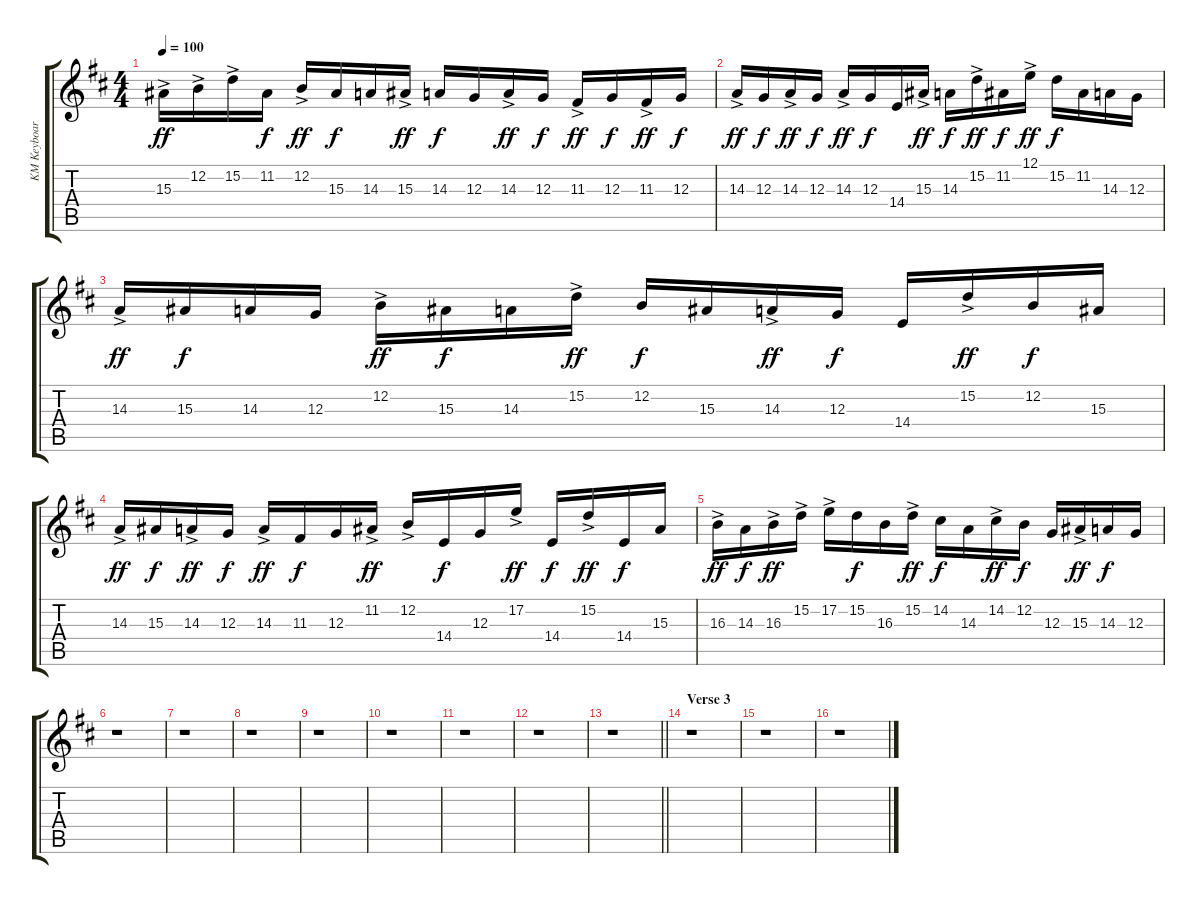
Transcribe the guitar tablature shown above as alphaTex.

\track ("KM Keyboards" "KM Keyboar") {instrument lead5charang}
\staff {score tabs}
\tuning (E4 B3 G3 D3 A2 E2) {hide}
\ts (4 4)
\tempo 100
\clef g2
\ks d
15.3{ac}.16{dy ff} 12.2{ac}.16 15.2{ac}.16 11.2.16{dy f} 12.2{ac}.16{dy ff} 15.3.16{dy f} 14.3.16 15.3{ac}.16{dy ff} 14.3.16{dy f} 12.3.16 14.3{ac}.16{dy ff} 12.3.16{dy f} 11.3{ac}.16{dy ff} 12.3.16{dy f} 11.3{ac}.16{dy ff} 12.3.16{dy f} |
14.3{ac}.16{dy ff} 12.3.16{dy f} 14.3{ac}.16{dy ff} 12.3.16{dy f} 14.3{ac}.16{dy ff} 12.3.16{dy f} 14.4.16 15.3{ac}.16{dy ff} 14.3.16{dy f} 15.2{ac}.16{dy ff} 11.2.16{dy f} 12.1{ac}.16{dy ff} 15.2.16{dy f} 11.2.16 14.3.16 12.3.16 |
14.3{ac}.16{dy ff} 15.3.16{dy f} 14.3.16 12.3.16 12.2{ac}.16{dy ff} 15.3.16{dy f} 14.3.16 15.2{ac}.16{dy ff} 12.2.16{dy f} 15.3.16 14.3{ac}.16{dy ff} 12.3.16{dy f} 14.4.16 15.2{ac}.16{dy ff} 12.2.16{dy f} 15.3.16 |
14.3{ac}.16{dy ff} 15.3.16{dy f} 14.3{ac}.16{dy ff} 12.3.16{dy f} 14.3{ac}.16{dy ff} 11.3.16{dy f} 12.3.16 11.2{ac}.16{dy ff} 12.2{ac}.16 14.4.16{dy f} 12.3.16 17.2{ac}.16{dy ff} 14.4.16{dy f} 15.2{ac}.16{dy ff} 14.4.16{dy f} 15.3.16 |
16.3{ac}.16{dy ff} 14.3.16{dy f} 16.3{ac}.16{dy ff} 15.2{ac}.16 17.2{ac}.16 15.2.16{dy f} 16.3.16 15.2{ac}.16{dy ff} 14.2.16{dy f} 14.3.16 14.2{ac}.16{dy ff} 12.2.16{dy f} 12.3.16 15.3{ac}.16{dy ff} 14.3.16{dy f} 12.3.16 |
r.1 |
r.1 |
r.1 |
r.1 |
r.1 |
r.1 |
r.1 |
\barLineRight lightlight
r.1 |
\section ("" "Verse 3")
r.1 |
r.1 |
r.1
